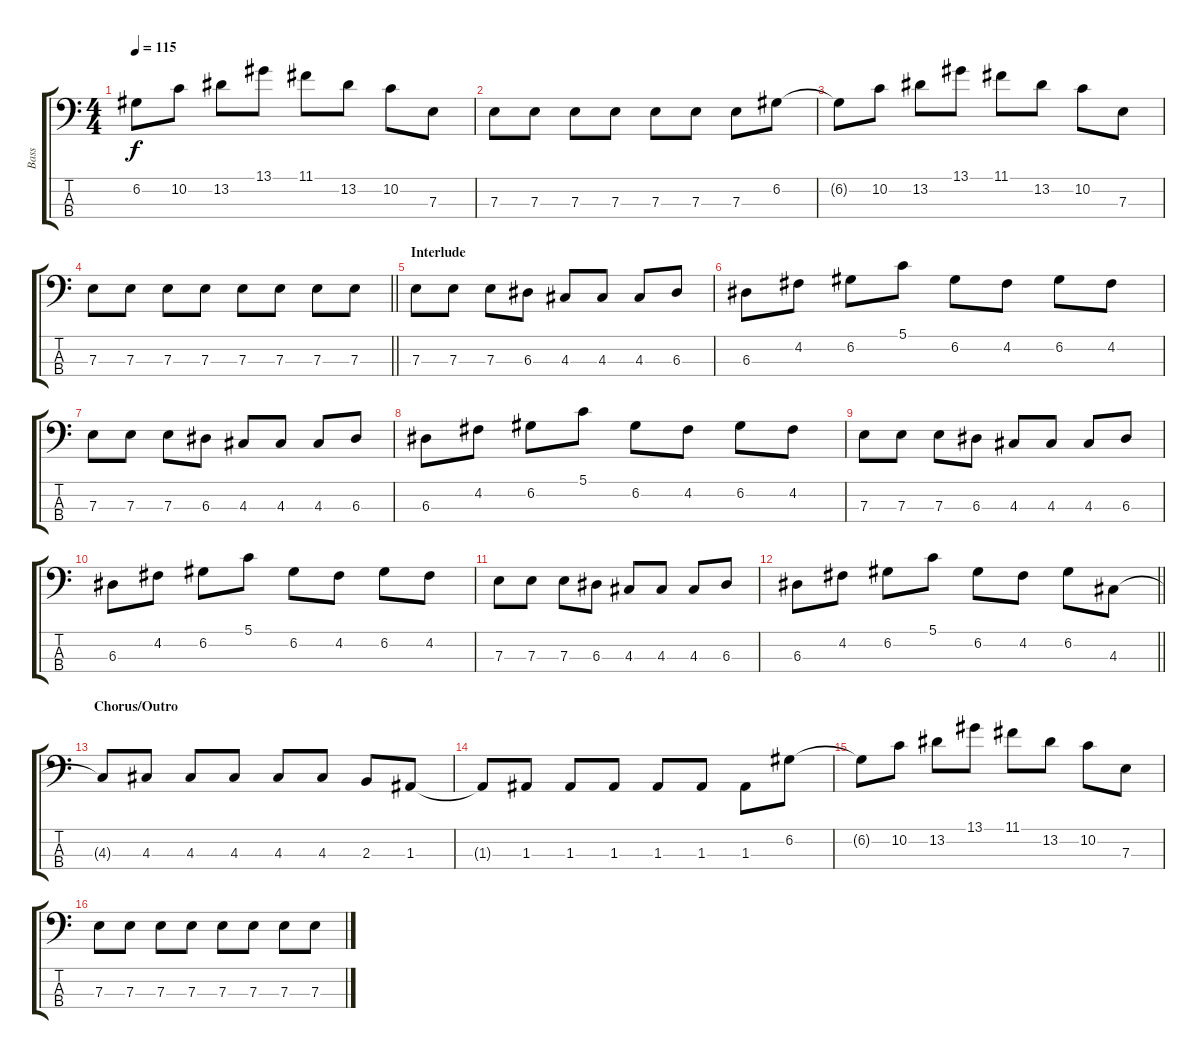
\track ("Bass" "Bass") {instrument electricbassfinger}
\staff {score tabs}
\tuning (G2 D2 A1 E1) {hide}
\ts (4 4)
\tempo 115
\clef f4
\ks c
6.2{t}.8{dy f} 10.2.8 13.2.8 13.1.8 11.1.8 13.2.8 10.2.8 7.3.8 |
7.3.8 7.3.8 7.3.8 7.3.8 7.3.8 7.3.8 7.3.8 6.2.8 |
6.2{t}.8 10.2.8 13.2.8 13.1.8 11.1.8 13.2.8 10.2.8 7.3.8 |
\barLineRight lightlight
7.3.8 7.3.8 7.3.8 7.3.8 7.3.8 7.3.8 7.3.8 7.3.8 |
\section ("" "Interlude")
7.3.8 7.3.8 7.3.8 6.3.8 4.3.8 4.3.8 4.3.8 6.3.8 |
6.3.8 4.2.8 6.2.8 5.1.8 6.2.8 4.2.8 6.2.8 4.2.8 |
7.3.8 7.3.8 7.3.8 6.3.8 4.3.8 4.3.8 4.3.8 6.3.8 |
6.3.8 4.2.8 6.2.8 5.1.8 6.2.8 4.2.8 6.2.8 4.2.8 |
7.3.8 7.3.8 7.3.8 6.3.8 4.3.8 4.3.8 4.3.8 6.3.8 |
6.3.8 4.2.8 6.2.8 5.1.8 6.2.8 4.2.8 6.2.8 4.2.8 |
7.3.8 7.3.8 7.3.8 6.3.8 4.3.8 4.3.8 4.3.8 6.3.8 |
\barLineRight lightlight
6.3.8 4.2.8 6.2.8 5.1.8 6.2.8 4.2.8 6.2.8 4.3.8 |
\section ("" "Chorus/Outro")
4.3{t}.8 4.3.8 4.3.8 4.3.8 4.3.8 4.3.8 2.3.8 1.3.8 |
1.3{t}.8 1.3.8 1.3.8 1.3.8 1.3.8 1.3.8 1.3.8 6.2.8 |
6.2{t}.8 10.2.8 13.2.8 13.1.8 11.1.8 13.2.8 10.2.8 7.3.8 |
7.3.8 7.3.8 7.3.8 7.3.8 7.3.8 7.3.8 7.3.8 7.3.8
